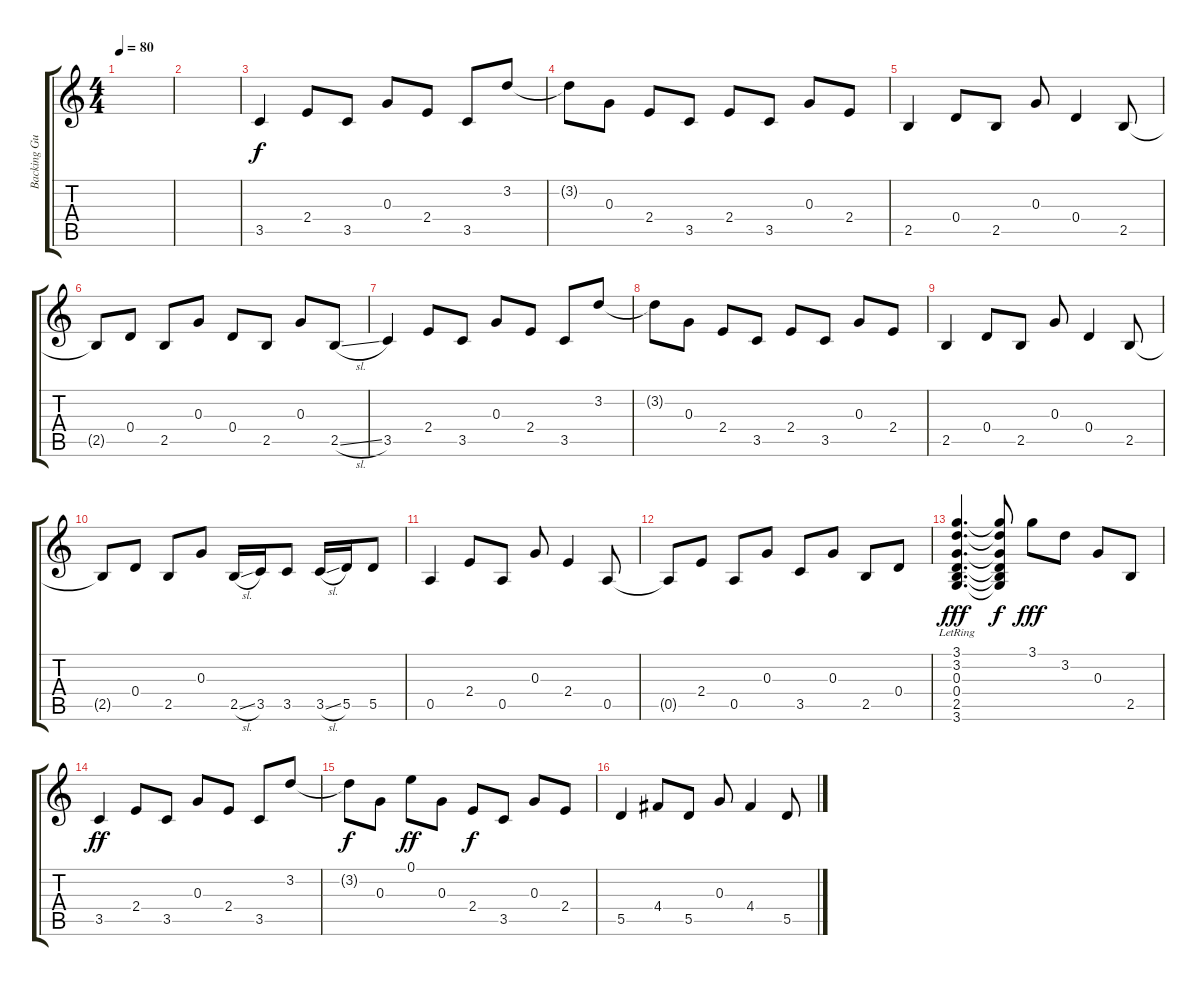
\track ("Backing Guitar Clean (kjartan sveinsson)" "Backing Gu") {instrument electricguitarclean}
\staff {score tabs}
\tuning (E4 B3 G3 D3 A2 E2) {hide}
\ts (4 4)
\tempo 80
\clef g2
\ks c
|
|
3.5.4 2.4.8 3.5.8 0.3.8 2.4.8 3.5.8 3.2.8 |
3.2{t}.8 0.3.8 2.4.8 3.5.8 2.4.8 3.5.8 0.3.8 2.4.8 |
2.5.4 0.4.8 2.5.8 0.3.8 0.4.4 2.5.8 |
2.5{t}.8 0.4.8 2.5.8 0.3.8 0.4.8 2.5.8 0.3.8 2.5{sl}.8 |
3.5.4 2.4.8 3.5.8 0.3.8 2.4.8 3.5.8 3.2.8 |
3.2{t}.8 0.3.8 2.4.8 3.5.8 2.4.8 3.5.8 0.3.8 2.4.8 |
2.5.4 0.4.8 2.5.8 0.3.8 0.4.4 2.5.8 |
2.5{t}.8 0.4.8 2.5.8 0.3.8 2.5{sl}.16 3.5.16 3.5.8 3.5{sl}.16 5.5.16 5.5.8 |
0.5.4 2.4.8 0.5.8 0.3.8 2.4.4 0.5.8 |
0.5{t}.8 2.4.8 0.5.8 0.3.8 3.5.8 0.3.8 2.5.8 0.4.8 |
(3.1{lr} 3.2{lr} 0.3{lr} 0.4{lr} 2.5{lr} 3.6{lr}).4{d dy fff} (3.1{t} 3.2{t} 0.3{t} 0.4{t} 2.5{t} 3.6{t}).8{dy f} 3.1.8{dy fff} 3.2.8 0.3.8 2.5.8 |
3.5.4{dy ff} 2.4.8 3.5.8 0.3.8 2.4.8 3.5.8 3.2.8 |
3.2{t}.8{dy f} 0.3.8 0.1.8{dy ff} 0.3.8 2.4.8{dy f} 3.5.8 0.3.8 2.4.8 |
5.5.4 4.4.8 5.5.8 0.3.8 4.4.4 5.5.8
